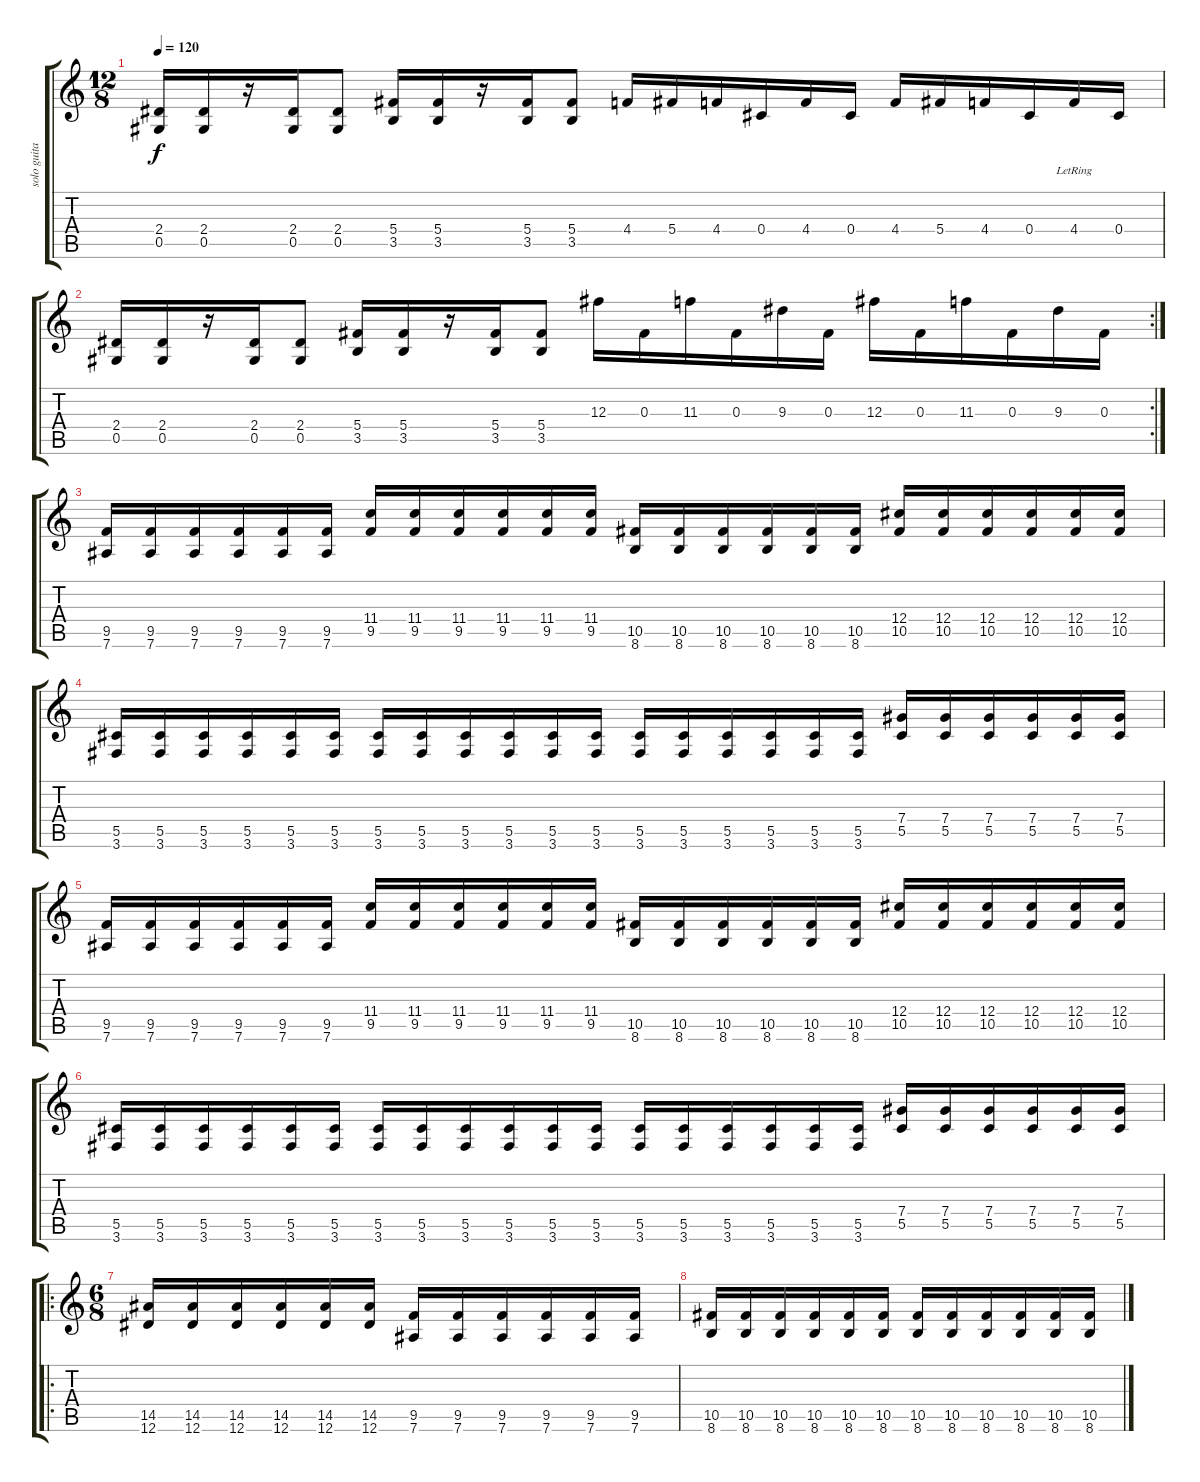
\track ("solo guitar" "solo guita") {instrument distortionguitar}
\staff {score tabs}
\tuning (Eb4 Bb3 Gb3 Db3 Ab2 Eb2) {hide}
\ts (12 8)
\tempo 120
\clef g2
\ks c
(2.4 0.5).16{dy f} (2.4 0.5).16 r.16 (2.4 0.5).16 (2.4 0.5).8 (5.4 3.5).16 (5.4 3.5).16 r.16 (5.4 3.5).16 (5.4 3.5).8 4.4.16 5.4.16 4.4.16 0.4.16 4.4.16 0.4.16 4.4.16 5.4.16 4.4.16 0.4.16 4.4{lr}.16 0.4.16 |
\rc 2
(2.4 0.5).16 (2.4 0.5).16 r.16 (2.4 0.5).16 (2.4 0.5).8 (5.4 3.5).16 (5.4 3.5).16 r.16 (5.4 3.5).16 (5.4 3.5).8 12.3.16 0.3.16 11.3.16 0.3.16 9.3.16 0.3.16 12.3.16 0.3.16 11.3.16 0.3.16 9.3.16 0.3.16 |
(9.5 7.6).16 (9.5 7.6).16 (9.5 7.6).16 (9.5 7.6).16 (9.5 7.6).16 (9.5 7.6).16 (11.4 9.5).16 (11.4 9.5).16 (11.4 9.5).16 (11.4 9.5).16 (11.4 9.5).16 (11.4 9.5).16 (10.5 8.6).16 (10.5 8.6).16 (10.5 8.6).16 (10.5 8.6).16 (10.5 8.6).16 (10.5 8.6).16 (12.4 10.5).16 (12.4 10.5).16 (12.4 10.5).16 (12.4 10.5).16 (12.4 10.5).16 (12.4 10.5).16 |
(5.5 3.6).16 (5.5 3.6).16 (5.5 3.6).16 (5.5 3.6).16 (5.5 3.6).16 (5.5 3.6).16 (5.5 3.6).16 (5.5 3.6).16 (5.5 3.6).16 (5.5 3.6).16 (5.5 3.6).16 (5.5 3.6).16 (5.5 3.6).16 (5.5 3.6).16 (5.5 3.6).16 (5.5 3.6).16 (5.5 3.6).16 (5.5 3.6).16 (7.4 5.5).16 (7.4 5.5).16 (7.4 5.5).16 (7.4 5.5).16 (7.4 5.5).16 (7.4 5.5).16 |
(9.5 7.6).16 (9.5 7.6).16 (9.5 7.6).16 (9.5 7.6).16 (9.5 7.6).16 (9.5 7.6).16 (11.4 9.5).16 (11.4 9.5).16 (11.4 9.5).16 (11.4 9.5).16 (11.4 9.5).16 (11.4 9.5).16 (10.5 8.6).16 (10.5 8.6).16 (10.5 8.6).16 (10.5 8.6).16 (10.5 8.6).16 (10.5 8.6).16 (12.4 10.5).16 (12.4 10.5).16 (12.4 10.5).16 (12.4 10.5).16 (12.4 10.5).16 (12.4 10.5).16 |
(5.5 3.6).16 (5.5 3.6).16 (5.5 3.6).16 (5.5 3.6).16 (5.5 3.6).16 (5.5 3.6).16 (5.5 3.6).16 (5.5 3.6).16 (5.5 3.6).16 (5.5 3.6).16 (5.5 3.6).16 (5.5 3.6).16 (5.5 3.6).16 (5.5 3.6).16 (5.5 3.6).16 (5.5 3.6).16 (5.5 3.6).16 (5.5 3.6).16 (7.4 5.5).16 (7.4 5.5).16 (7.4 5.5).16 (7.4 5.5).16 (7.4 5.5).16 (7.4 5.5).16 |
\ro
\ts (6 8)
(14.5 12.6).16 (14.5 12.6).16 (14.5 12.6).16 (14.5 12.6).16 (14.5 12.6).16 (14.5 12.6).16 (9.5 7.6).16 (9.5 7.6).16 (9.5 7.6).16 (9.5 7.6).16 (9.5 7.6).16 (9.5 7.6).16 |
(10.5 8.6).16 (10.5 8.6).16 (10.5 8.6).16 (10.5 8.6).16 (10.5 8.6).16 (10.5 8.6).16 (10.5 8.6).16 (10.5 8.6).16 (10.5 8.6).16 (10.5 8.6).16 (10.5 8.6).16 (10.5 8.6).16
